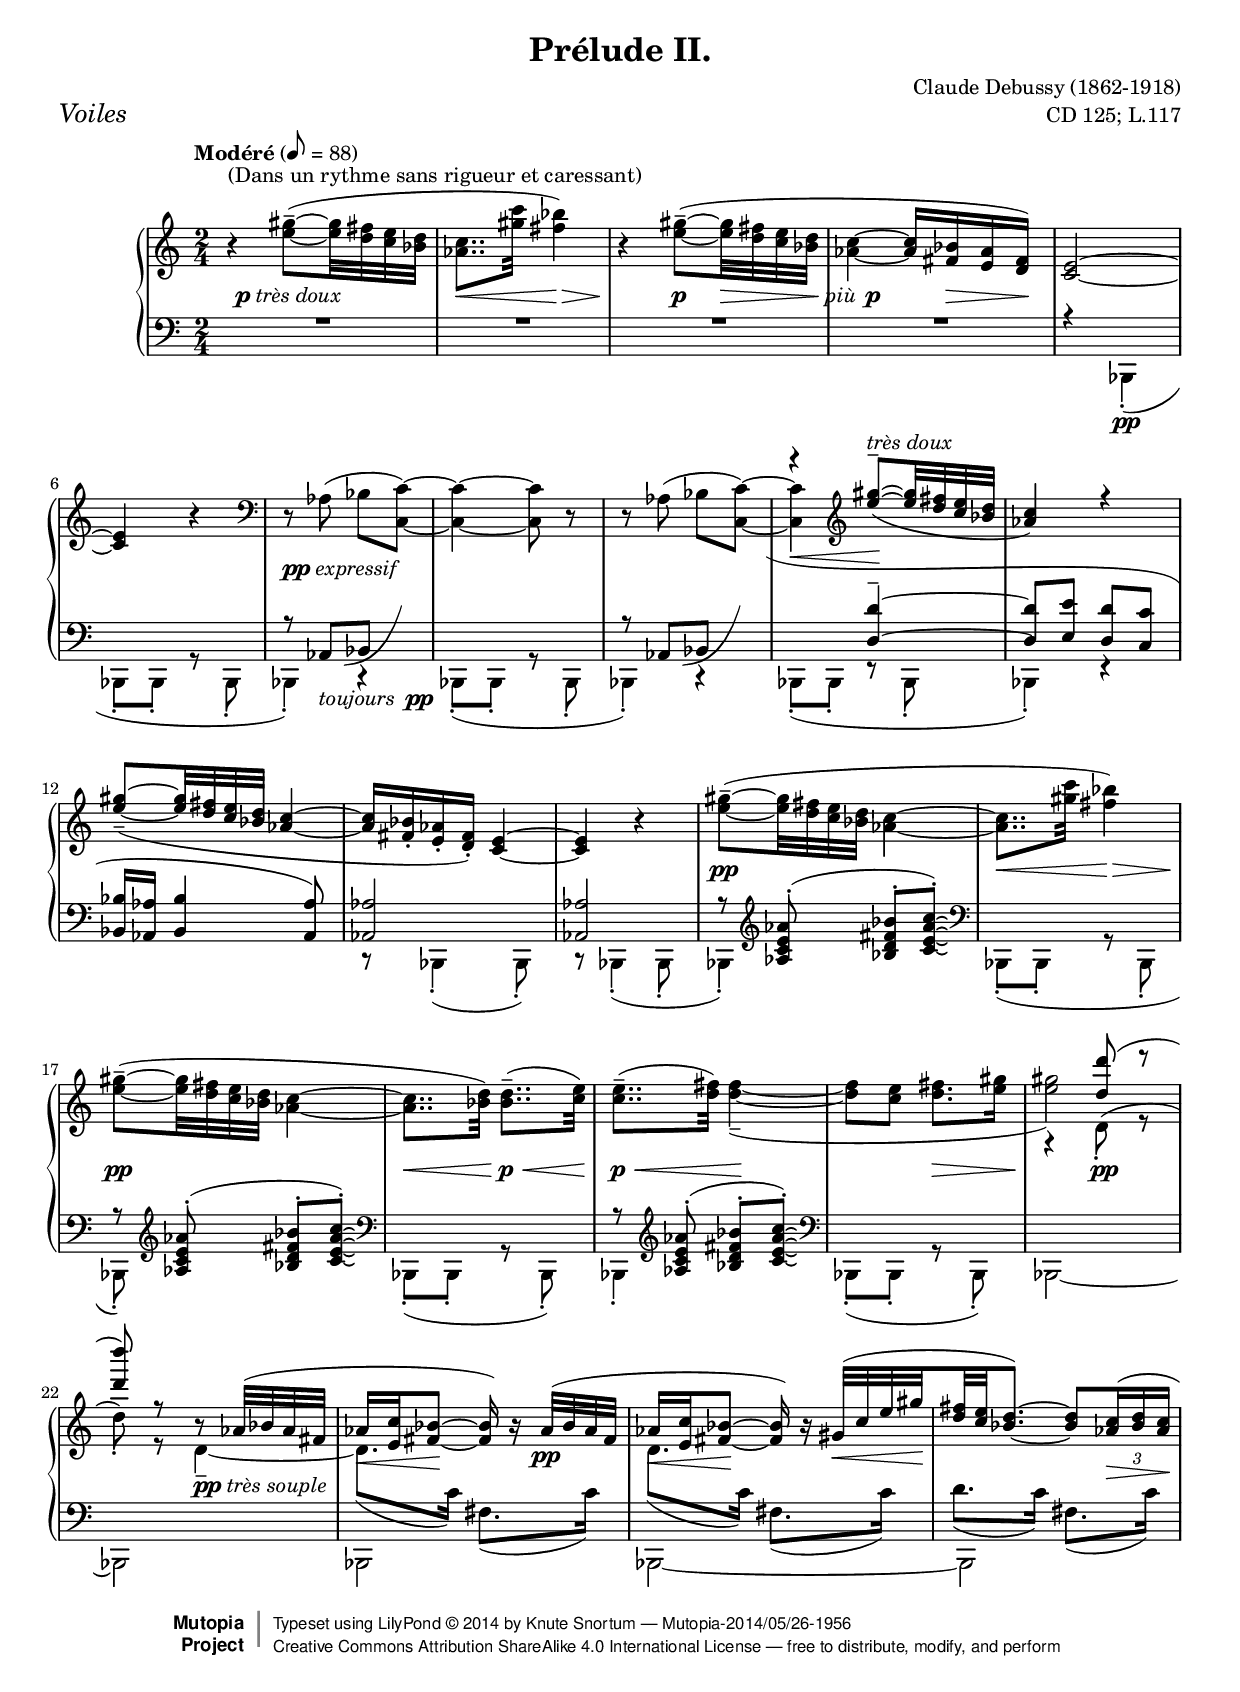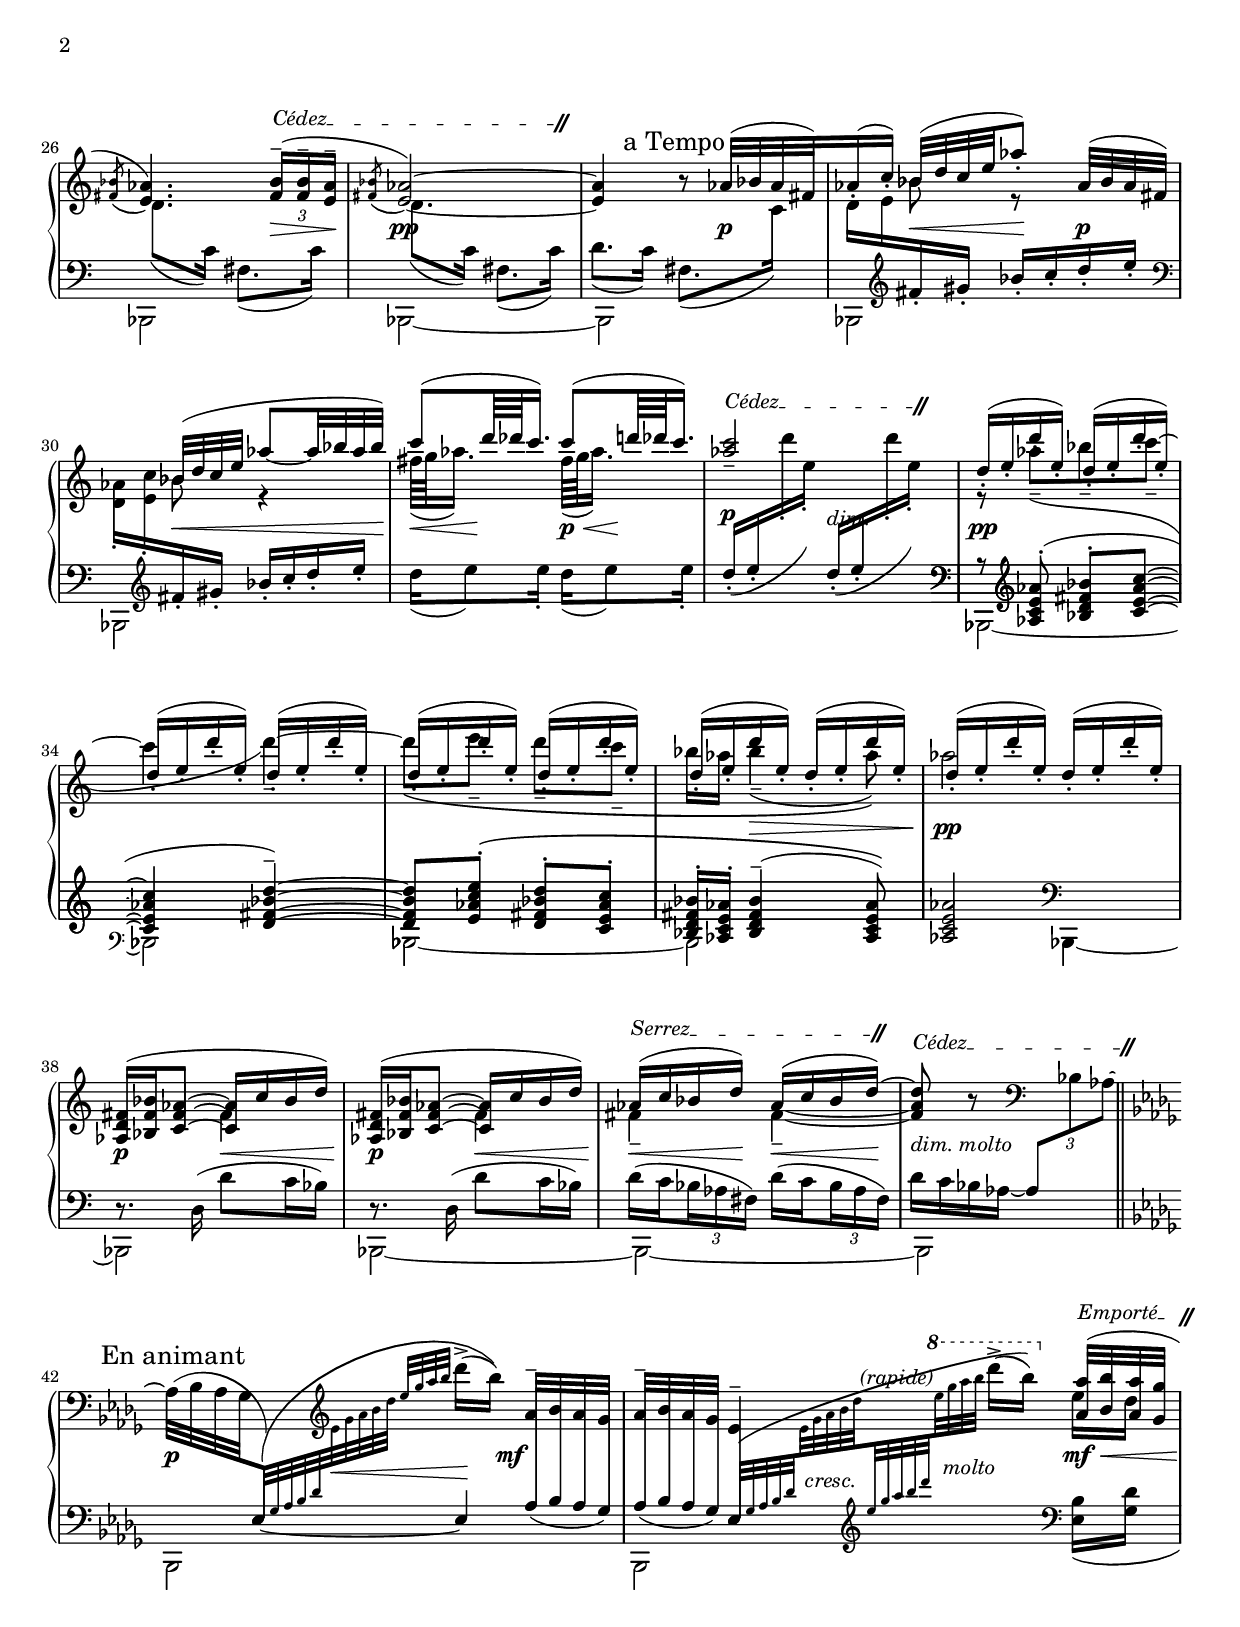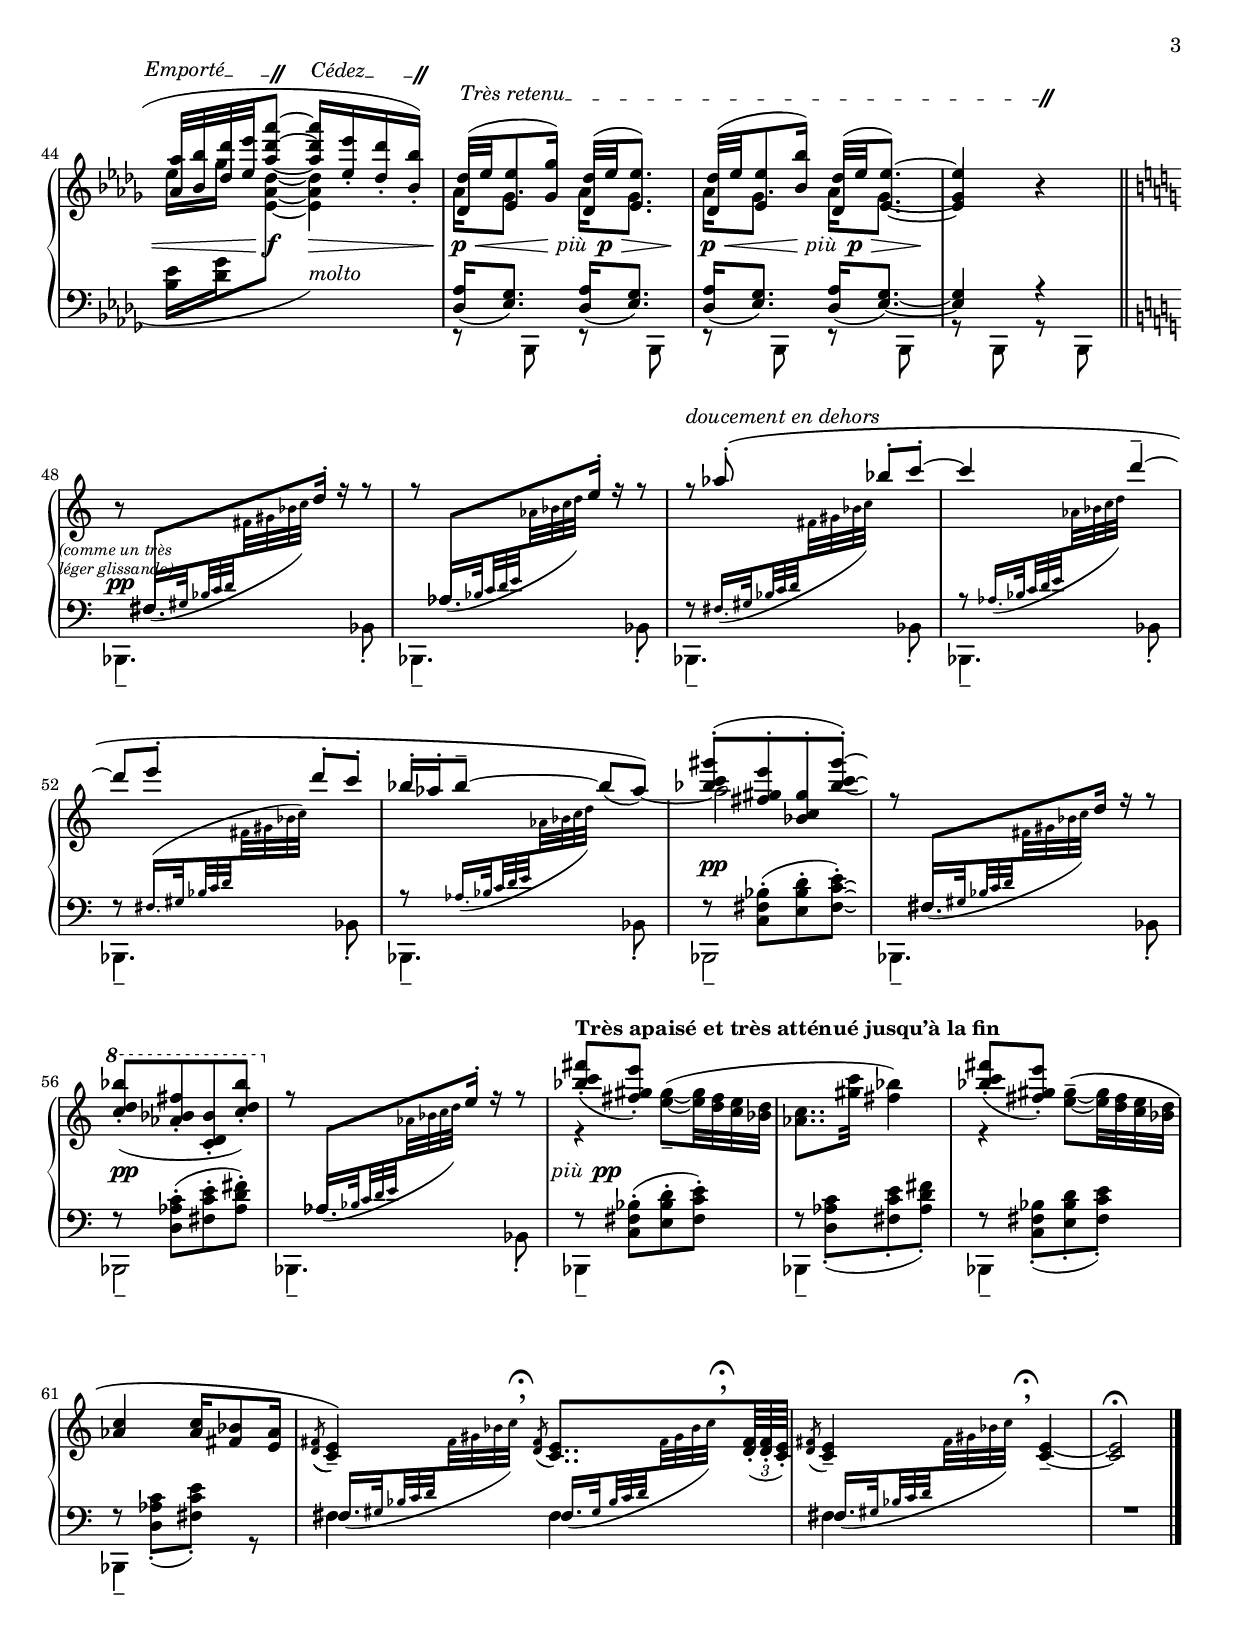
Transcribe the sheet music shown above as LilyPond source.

%...+....1....+....2....+....3....+....4....+....5....+....6....+....7....+....

%%--------------------------------------------------------------------
% The Mutopia Project
% LilyPond template for keyboard solo piece
%%--------------------------------------------------------------------

\version "2.19.15"
\language "english"

% #(set-default-paper-size "letter")

#(set-global-staff-size 18)

\paper {
    top-margin = 8\mm                              %-minimum top-margin: 8mm
    top-markup-spacing.basic-distance = #5         %-dist. from bottom of top margin to the first markup/title
    markup-system-spacing.basic-distance = #6      %-dist. from header/title to first system
    top-system-spacing.basic-distance = #12        %-dist. from top margin to system in pages with no titles
    last-bottom-spacing.basic-distance = #11       %-pads music from copyright block

    %% --- Set these to false after all editing is finished
    ragged-bottom = ##f
    ragged-last-bottom = ##f
    
    %% --- Control system/score spacing
    system-system-spacing = 
      #'((basic-distance . 18)
         (minimum-distance . 18)
         (padding . 1)
         (stretchability . 12))
    score-system-spacing =
      #'((basic-distance . 12)
         (minimum-distance . 6)
         (padding . 1)
         (stretchability . 12))
}

\header {
    title = "Prélude II."
    composer = "Claude Debussy (1862-1918)"
    opus = "CD 125; L.117"
    piece = \markup \italic \huge "Voiles"
    date = "1910"
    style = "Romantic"
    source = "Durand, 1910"

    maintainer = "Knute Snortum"
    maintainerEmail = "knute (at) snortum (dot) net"
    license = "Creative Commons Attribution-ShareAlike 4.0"

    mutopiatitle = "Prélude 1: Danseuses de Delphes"
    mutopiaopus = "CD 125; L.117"
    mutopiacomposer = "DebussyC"
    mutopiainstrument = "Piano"

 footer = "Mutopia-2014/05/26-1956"
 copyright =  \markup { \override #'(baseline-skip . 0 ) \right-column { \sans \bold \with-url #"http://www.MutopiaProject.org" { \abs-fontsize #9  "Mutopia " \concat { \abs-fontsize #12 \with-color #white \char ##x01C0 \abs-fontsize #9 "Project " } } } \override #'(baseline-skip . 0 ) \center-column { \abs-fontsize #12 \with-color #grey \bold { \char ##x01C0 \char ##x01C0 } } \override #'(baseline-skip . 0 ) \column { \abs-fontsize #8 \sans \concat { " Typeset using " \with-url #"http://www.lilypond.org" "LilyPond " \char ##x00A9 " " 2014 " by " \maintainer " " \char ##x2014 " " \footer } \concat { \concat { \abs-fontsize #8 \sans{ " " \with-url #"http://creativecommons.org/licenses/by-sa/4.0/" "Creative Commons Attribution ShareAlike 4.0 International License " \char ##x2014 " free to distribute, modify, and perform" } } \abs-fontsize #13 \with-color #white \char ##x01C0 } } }
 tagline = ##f
}

%%-----------------------------------------------------------------------------
% Corrections from the source
%
% * bar 31, first and third eighth, lower voice in right hand, durations should
%   be 64ths like the upper voice
% * bar 40, lower voice in the left hand should be tied to next measure
% * bar 42, fourth eighth, right hand, should be treble clef
% * bar 51, second quarter, d''' should be tied to next measure
% * bar 62, triplets at the end of the bar need to be 64th notes, not 32nd
%%-----------------------------------------------------------------------------

%--------Definitions

\version "2.18.2"

%--------Definitions for Debussy Prelude 2
staffUp = \change Staff = "upper"
staffDown = \change Staff = "lower"

subGroupEighth = {
  \set subdivideBeams = ##t
  \set baseMoment = #(ly:make-moment 1/8)
  \set beatStructure = #'(2 2)
}
subGroupThirtySecond = {
  \set subdivideBeams = ##t
  \set baseMoment = #(ly:make-moment 1/32)
  \set beatStructure = #'(8 8)
}
subGroupOff = {
  \set subdivideBeams = ##f
  %\set baseMoment = #(ly:make-moment 1/4)
  %\set beatStructure = #'(1 1)
}

graceOn = {
  \teeny
  \override Stem.no-stem-extend = ##t
  \override Stem.length-fraction = #0.7
}
graceOff = {
  \normalsize
  \revert Stem.no-stem-extend
  \revert Stem.length-fraction
}

tupletBracketOff = \override TupletBracket.bracket-visibility = ##f

%---Dynamics definitions
tresDoux = \markup { \italic "très doux" }
pTresDouxMarkup = \markup { \dynamic p \normal-text { \tresDoux } }
pTresDoux = #(make-dynamic-script #{ \pTresDouxMarkup #} )
piuPMarkup = \markup { \dynamic \normal-text { \italic "più " } p }
piuP = #(make-dynamic-script #{ \piuPMarkup #} )
piuPPMarkup = \markup { \dynamic \normal-text { \italic "più " } pp }
piuPP = #(make-dynamic-script #{ \piuPPMarkup #} )
cres = \markup { \italic "cresc." }
molto = \markup { \italic "molto" }
rapide = \markup { \italic "(rapide)" }

#(define (myDynamics dynamic)
   (cond
     ;; each (<test> <expression> …) sequence must be wrapped
     ;; into brackets
     ((equal? dynamic pTresDouxMarkup)
      0.55)
     ((equal? dynamic piuPMarkup)
      0.52)
     ;; and so forth: insert as many as you like
     (else
      (default-dynamic-absolute-volume dynamic))))

hidePP = \tweak #'stencil ##f \pp
touPP = \markup { \dynamic { \normal-text { \italic "toujours " } pp } }
ppExpr = \markup { \dynamic pp \normal-text { \italic expressif } }
ppTresSouple = \markup { \dynamic pp \normal-text { \italic "très souple" } }
%-- End Dynamics

%-- Custom Spanners
#(define (text-spanner-start-stop mus)
    (let ((elts (ly:music-property mus 'elements)))
    (make-music 'SequentialMusic 'elements 
       (append  
          (list (make-music 'TextSpanEvent 'span-direction -1))
          (reverse (cdr (reverse elts)))
          (list (make-music 'TextSpanEvent 'span-direction 1))
          (list (last elts))))))

stringSpanner =
#(define-music-function (parser location left music)(string? ly:music?)
  #{
     \override TextSpanner.bound-details.left.text = $left
     \override TextSpanner.bound-details.right.text = 
         \markup { \musicglyph #"scripts.caesura.straight" }
     $(text-spanner-start-stop music)
  #})
%-- End Spanners

caesura = {
  \mark
  \markup { \musicglyph #"scripts.caesura.straight" }
}

shapeSlurOne = \shape #'((2 . 0) (2 . 1) (3 . 0.5) (4 . 6)) Slur
shapeSlurTwo = \shape #'((-12 . 2) (-10 . -3) (0 . 2) (0 . 0)) Slur
shapeSlurThree = \shape #'((0 . 0) (0 . 0) (0 . 0) (0 . -5)) Slur

flagHide = \once \override Voice.Flag.transparent = ##t

cueBassClefLow = { 
  \once \override Staff.CueClef.Y-offset = #-4 
  \cueClef bass 
}

cueClefUnbrokenVisibility = {
  %% Truth vector = end-of-line unbroken begin-of-line
  \override Staff.CueClef.break-visibility = ##( #f #f #f )
}

ottavaEight = { \ottava #1 \set Staff.ottavation = #"8" }

legendOne = \markup { \center-align \smaller "doux et soutenu" }
legendTwo = \markup { \center-align \italic \smaller "doux mais en dehors" }
legendThree = \markup { \italic "doucement en dehors" }
dansUnRythme = "(Dans un rythme sans rigueur et caressant)" 
tresApaise = \markup { \bold "Très apaisé et très atténué jusqu’à la fin" }

configLVTiesOne = \override 
  LaissezVibrerTieColumn.tie-configuration
     = #`((-6 . ,DOWN)
          (-4 . ,DOWN)
          (-2 . ,UP)
          (0 . ,UP)) 
     
configLVTiesTwo = \override 
  LaissezVibrerTieColumn.tie-configuration
     = #`((1 . ,DOWN)
          (5 . ,UP)
          (7 . ,UP))  
     
configLVTiesThree = \override 
  LaissezVibrerTieColumn.tie-configuration
     = #`((6 . ,DOWN)
          (8 . ,UP)
          (13 . ,UP))      

breathFermata = \override BreathingSign.text = \markup {
  \override #'(direction . 1)
  \override #'(baseline-skip . 1.8)
  \dir-column {
    \translate #'(0.155 . 0)
    \center-align \musicglyph #"scripts.rcomma"
    \center-align \musicglyph #"scripts.ufermata"
  }
}

global = {
  \key c \major
  \time 2/4
  \numericTimeSignature
}


%------------Music

upperStaffTop = \relative c''' {
  \tempo "Modéré" 8 = 88
  \oneVoice
  \tupletBracketOff
  
  r4^\dansUnRythme <gs e>8-- ~ ( q32 <fs d> <e c> <d bf> |
  <c af>8.. <c' gs>32 <bf fs>4 ) |
  r4 <gs e>8-- ~ ( q32 <fs d> <e c> <d bf> |
  <c af>4 ~ q16 <bf fs> <af e> <fs d> ) |
  <e c>2 ~ |
  q4 r |
  \clef bass
  r8 af,= ( bf <c c,> ) ~ |
  
  \barNumberCheck #8
  q4 ~ q8 r |
  r8 s4. | 
  \voiceOne 
  r4 \clef treble \slurDown <gs''='' e>8-- ^\tresDoux ~ ( 
    q32 <fs d> <e c> <d bf> | 
  <c af>4 ) r4 |
  \oneVoice
  \stemUp \slurDown
  <gs' e>8-- ~ ( q32 <fs d> <e c> <d bf> <c af>4 ~ |
  q16 <bf fs>-. <af e>-. <fs d>-. ) <e c>4 ~ |
  q4 r |
  \stemNeutral \slurNeutral
  <gs' e>8-- ~ ( q32 <fs d> <e c> <d bf> <c af>4 ~ |
  
  \barNumberCheck #16
  q8.. <c' gs>32 <bf fs>4 ) |
  <gs e>8-- ~ ( q32 <fs d> <e c> <d bf> <c af>4 ~ |
  q8.. <d bf>32 ) q8..-- ( <e c>32 ) |
  q8..-- ( <fs d>32 ) 
  << 
    { 
      s4 |
      s2 |
      s4 <d d'>8 ( r |
      <d' d'>8 ) r 
    } 
    \\ 
    {  
      <fs, d>4-- ~ ( |
      q8 <e c> <fs d>8. <gs e>16 |
      q2 ) | 
      s4
    } 
  >>
  \slurUp \stemUp
  r8 af,='32 ( bf af fs |
  af16 \< <e c'>16 <fs bf>8 \! ~ q16 ) r af32 \pp ( bf af fs |
    
  \barNumberCheck #24
  af16 \< <e c'>16 <fs bf>8 \! ~ q16 ) r 
    \subGroupEighth gs32 \< ( [ c e gs \! \subGroupOff |
  \tupletDown
  <d fs>32 <c e> <bf d>8. ] ) ~ q8 
    \tuplet 3/2 { <af c>16 ( \> <bf d> <af c> \! } |
    \break
  \acciaccatura { <fs bf>8 } <e af>4. )
    %\textSpannerUp
    \tuplet 3/2 { <fs bf>16^- ( \> q^- <e af>^- \! } |
  \acciaccatura { <fs bf>8 } <e af>2 ) ~ |
  q4 \mark "a Tempo" r8 af32 ( [ bf af fs ) |
  af16-. ( c-. ) ] bf32 ( [ d c e af8-. ] ) af,32 ( bf af fs |
  s8 ) bf32 ( d c e af8 ~ af32 bf af bf ) |
  c8 ( [ d64 df c16. ] ) c8 ( d64 df c16. ) |
  
  \barNumberCheck #32
  <af c>2-- |
  \repeat unfold 5 {
    d,16-. ( [ e-. d'-. e,-. ] ) d-. ( [ e-. d'-. e,-. ] ) |
  }
  <<
    { <af,,= d fs>16 ( [ <bf fs' bf> <c af'>8 ] ~ q16 c' bf d ) | }
    \\
    { s8 \flagHide \stemUp \tieUp fs,8 ~ \stemDown fs4 | }
  >>
  <<
    { 
      <af, d fs>16 ( [ <bf fs' bf> <c af'>8 ] ~ q16 c' bf d ) | 
    }
    \\
    { 
      s8 \flagHide \stemUp \tieUp fs,8 ~ \stemDown fs4 | 
    }
  >>
  
  \barNumberCheck #40
  \set tieWaitForNote = ##t
  \stringSpanner "Serrez" { af16 ( [ c bf d ] ) af16 ~ ( c bf d ) ~ } |
  <d af>8 r \clef bass s4 |
  s8 -\tweak X-offset #-7 -\tweak Y-offset #5 ^\markup \huge "En animant" 
    s s af32^- bf af gf |
  af32^- bf af gf ef4^- 
    \stringSpanner "Emporté" { <af' af,>32 ( <bf bf,> <af af,> <gf gf,> |
  <af af,>32 [ <bf bf,> <df df,> <ef ef,> <af df, af>8 ] ~ }
    \stringSpanner "Cédez" { q16 <ef ef,>_. <df df,>_. <bf bf,>_. ) } |
  \stringSpanner "Très retenu" { <df, df,>32 ( ef <ef ef,>8 <gf gf,>16 ) 
    <df df,>32 ( ef <ef ef,>8. ) |
  <df df,>32 ( ef <ef ef,>8 <bf' bf,>16 ) <df, df,>32 ( ef <ef ef,>8. ) ~ |
  q4 r } |
  \bar "||"
  
  \barNumberCheck #48
  \key c \major
  r8
    -\tweak X-offset #-6
    -\tweak Y-offset #-5
    _\markup \override #'(baseline-skip . 2.0) \tiny \italic 
      \column { "(comme un très" "léger glissando)" }
    <<
      {
        \voiceOne \staffDown fs,,= [ \staffUp d''16-. ]  
      }
      \new Voice {
        \voiceTwo
        \scaleDurations 4/11 {
          \staffDown \stemUp fs,,=16. ( \graceOn 
          \set stemLeftBeamCount = #3
          \set stemRightBeamCount = #1
          gs32 
          \set stemLeftBeamCount = #1
          bf c 
          \set stemRightBeamCount = #1
          d 
          \staffUp \stemDown 
          \set stemLeftBeamCount = #1
          fs gs bf c )
        }
      }
    >>
    r16 r8 |
  r8
    <<
      {
        \voiceOne \staffDown af,= [ \staffUp e''16-. ] 
      }
      \new Voice {
        \voiceTwo
        \scaleDurations 4/11 {
          \staffDown \stemUp af,,=16. ( \graceOn 
          \set stemLeftBeamCount = #3
          \set stemRightBeamCount = #1
          bf32 
          \set stemLeftBeamCount = #1
          c d 
          \set stemRightBeamCount = #1
          e 
          \staffUp \stemDown 
          \set stemLeftBeamCount = #1
          af bf c d )
        }
      }
    >>
    r16 r8 |
  s2 * 4 |
  <bf'='' c gs'>8-. ( [ <fs gs e'>-. <bf, c gs'>-. 
    \configLVTiesThree <bf' c gs'>-. ] ) \laissezVibrer |
  r8
    <<
      {
        \voiceOne \staffDown fs,,= [ \staffUp d''16 ]  
      }
      \new Voice {
        \voiceTwo
        \scaleDurations 4/11 {
          \staffDown \stemUp fs,,=16. ( \graceOn 
          \set stemLeftBeamCount = #3
          \set stemRightBeamCount = #1
          gs32 
          \set stemLeftBeamCount = #1
          bf c 
          \set stemRightBeamCount = #1
          d 
          \staffUp \stemDown 
          \set stemLeftBeamCount = #1
          fs gs bf c )
        }
      }
    >>
    r16 r8 |
    
  \barNumberCheck #56
  \ottavaEight 
    <c' d bf'>8_. _( [ <af bf fs'>_. <c, d bf'>_. <c' d bf'>_. ] ) \ottava #0
  r8
    <<
      {
        \voiceOne \staffDown af,,= [ \staffUp e''16-. ] 
      }
      \new Voice {
        \voiceTwo
        \scaleDurations 4/11 {
          \staffDown \stemUp af,,=16. ( \graceOn 
          \set stemLeftBeamCount = #3
          \set stemRightBeamCount = #1
          bf32 
          \set stemLeftBeamCount = #1
          c d 
          \set stemRightBeamCount = #1
          e 
          \staffUp \stemDown 
          \set stemLeftBeamCount = #1
          af bf c d )
        }
      }
    >>
    r16 r8 |
  <bf' c fs>8_. ^\tresApaise _( <fs gs e'>_. ) s4 |
  s2 |
  <bf c fs>8_. _( <fs gs e'>_. ) s4 |
}

upperStaffBottom = \relative c' {
  s2 * 7 | 
  
  \barNumberCheck #8
  s2 |
  \clef bass \slurUp \tieNeutral 
  s8 af ( bf <c c,> ) ~ | 
  q4 s4 |
  s2 * 5 |
  
  \barNumberCheck #16
  s2 * 5 |
  r4 \stemDown d8-. ( r |
  d'8-. ) r \stemNeutral s4 |
  s2 |
  
  \barNumberCheck #24
  s2 * 2 |
  \textSpannerUp
  s4. \stringSpanner "Cédez" { s8 |
  s4.. s16 } | 
  s2 |
  s8 bf='8 r8 s8 |
  s8 bf8 r4 |
  \slurDown fs'64 ( g af16. ) s8 fs64 ( g af16. ) s8 |
  
  \barNumberCheck #32
  \stringSpanner "Cédez" { s16 s s s s s s s } |
  r8 \shapeSlurThree af=''-- ( [ bf-- c-- ] ~ |
  c4 d-- ) ~ |
  d8 \( e-- d-- c-- |
  bf16 af bf4-- ( af8 ) \) |
  af2 |
  s2 |
  s2 |
  
  \barNumberCheck #40
  \voiceTwo 
  fs,4-- fs-- ~ |
  \flagHide \stemUp \stringSpanner "Cédez" { fs8 s s16 s s s } \stemDown |
  s2 |
  s4. ef'16 df |
  ef16 gf s4. |
  af,16 gf8. af16 gf8. |
  af16 gf8. af16 gf8. ~ |
  \stemUp gf4 s |
  
  \barNumberCheck #48
  s2 |
  s2 |
  \voiceOne
  r8 ^\legendThree af'=''-. \( bf-. c-. ~ |
  c4 d-- ~ |
  d8  e-. d-. c-. |
  bf16-. af-. bf8-- ~ bf _( af _~ ) \) |
  \voiceTwo
  af2 |
  s2 |
  
  \barNumberCheck #56
  s2 |
  s2 |
  r4 <gs e>8-- ~ ^( q32 <fs d> <e c> <d bf> |
  <c af>8.. <c' gs>32 <bf fs>4 ) |
  r4 <gs e>8^- ~ ^\( q32 <fs d> <e c> <d bf> |
  \stemUp <c af>4 q16 <fs, bf>8 <e af>16 |
  \tupletBracketOff
  \acciaccatura { <d fs>8 ( } <c e>4-- ) \) 
    \breathFermata
    \once \override BreathingSign.Y-offset = #3  \breathe
    \acciaccatura { <d fs>8 } <c e>8.. [ 
    \once \override BreathingSign.Y-offset = #4 \breathe
    \tuplet 3/2 { <d fs>64-. ( <d fs>-. <c e>-. ) ] } |
  \acciaccatura { <d fs>8 } <c e>4-- 
    \once \override BreathingSign.Y-offset = #3 \breathe 
    q4-- ~ |
  q2 ^\fermata |
  \bar "|."
}

lowerStaffTop = \relative c {
  \voiceOne
  R1 * 2 |
  r4 s | 
  s2 |
  r8 \shapeSlurOne af _\touPP _( [ bf ] ) s |
  
  \barNumberCheck #8
  s2 | 
  r8 \shapeSlurOne af  _( [ bf ] ) s |
  s4 \shapeSlurTwo <d'=' d,>-- ~ ( |
  q8 <e e,> <d d,> <c c,> |
  <bf bf,>16 <af af,> <bf bf,>4 <af af,>8 ) |
  q2 |
  q2 |
  r8 \clef treble <af' e c af>-. ( <bf fs d bf>-. 
    \configLVTiesOne <c af e c>-. ) \laissezVibrer \clef bass |
    
  \barNumberCheck #16
  s2 |
  r8 \clef treble <af e c af>-. ( <bf fs d bf>-. 
    \configLVTiesOne <c af e c>-. ) \laissezVibrer \clef bass |
  s2 |
  r8 \clef treble <af e c af>-. ( <bf fs d bf>-. 
    \configLVTiesOne <c af e c>-. ) \laissezVibrer \clef bass |
  s2 |
  s2 |
  s4 \voiceFour \staffUp d,='4-- ~ |
  d8. ( \staffDown c16 ) fs,8. ( c'16 ) |
  
  \barNumberCheck #24
  \staffUp d8. ( \staffDown c16 ) fs,8. ( c'16 ) |
  d8. ( c16 ) fs,8. ( c'16 ) |
  \staffUp d8. ( \staffDown c16 ) fs,8. ( c'16 ) |
  \staffUp d8. ( \staffDown c16 ) fs,8. ( c'16 ) |
  d8. ( c16 ) fs,8. ( \staffUp c'16 ) |
  d16 e \staffDown \clef treble \stemUp fs-. gs-. bf-. c-. d-. e-. |
  \clef bass \staffUp \stemDown <d, af'>16-. <e c'>-. 
    \staffDown \stemUp \clef treble fs-. gs-. bf-. c-. d-. e-. |
  \stemDown d16 ( e8 ) e16-. d16 ( e8 ) e16-. |
  
  \barNumberCheck #32
  \stemUp d16-. ^\p ( e-. \staffUp \stemDown d'-. e,-. )
    \staffDown \stemUp d16-. %{ ^\markup { \whiteout \italic "dim." } %} ( 
    e-. \staffUp \stemDown d'-. e,-. ) 
  \staffDown \clef bass
  <<
    \new Voice {
      \voiceOne r8 \clef treble <af, e c af>8-. ( <bf fs d bf>-. <c af e c> ~ |
      q4 <d bf fs d>4-- ) ~ |
      q8 <e c af e>-. \( <d bf fs d>-. <c af e c>-. |
      <bf fs d bf>16-. <af e c af>-. <bf fs d bf>4-- ( <af e c af>8 ) \)
    }
    \new Staff \with { createSpacing = ##f \omit TimeSignature } {
      \voiceTwo bf,,,=,,2 ~ |
      \cueClefUnbrokenVisibility
      \cueBassClefLow bf2 |
      \cueBassClefLow bf2 ~ |
      \cueBassClefLow bf2 |
    }
  >>
  \clef treble
  \stemUp
  <af'''=' e c af>2 |
  \clef bass
  \stemDown \slurUp
  d,,8.\rest d16 ( d'8 c16 bf ) |
  d,8.\rest d16 ( d'8 c16 bf ) |
  
  \barNumberCheck #40
  \subGroupEighth
  \tupletBracketOff
  d16 ( [ c \tuplet 3/2 { bf16 af fs ) ] } 
    d'16 ( c \tuplet 3/2 { bf16 af fs ) } |
  \subGroupOff
  d'16 c bf af ~ 
    \tuplet 3/2 { \stemUp af8 \stemNeutral \staffUp bf \tieUp af ~ } |
  \bar "||"
    
  \key bf \minor
  af32 [ ( bf af gf \staffDown 
    <<
      {
        \voiceTwo \stemUp ef8 ) ] ~ ef4 
      }
      \new Voice {
        \voiceOne
        \scaleDurations 4/14 { 
          \staffDown
          ef32 [ \(
          \graceOn gf af bf df \staffUp \stemDown \clef treble 
          ef \< gf af bf df ] \stemUp ef gf af bf \graceOff 
        }
        \stemNeutral df16^> \! ( [ bf ] ) \) s8 |
      }
    >>
  s8
    <<
      {
        \voiceTwo \stemUp \autoBeamOff \crossStaff { 
          ef,,,=4
        }
        \autoBeamOn
      }
      \new Voice {
        \voiceOne
        \subGroupThirtySecond
        \scaleDurations 4/19 {  
          \staffDown
          ef32 [ ^\(
          \graceOn gf af bf 
          \set stemRightBeamCount = #1
          df
          \set stemLeftBeamCount = #1
          \staffUp \stemDown ef gf af bf 
          \set stemRightBeamCount = #1
          df
          \set stemLeftBeamCount = #1
          \staffDown \clef treble \stemUp ef gf af bf 
          \set stemRightBeamCount = #1
          df
          \set stemLeftBeamCount = #1
          \staffUp \ottavaEight \stemDown ef gf af bf ] \graceOff
        }
        \subGroupOff
        \stemNeutral df16^> ( [ bf ] ) \) \ottava #0
      }
    >>
    \clef bass \stemDown <bf,,,= ef,>16 _( <df gf,> |
  <ef bf>16 [ <gf df> \staffUp <df' af ef>8 ] ~ q4 ) \staffDown |
  \stemUp <af, df,>16 ( <gf ef>8. ) <af df,>16 ( <gf ef>8. ) |
  <af df,>16 ( <gf ef>8. ) <af df,>16 ( <gf ef>8. ) ~ |
  q4 af \rest |
  
  \barNumberCheck #48
  s2 |
  s2 |
  fs8 \rest 
    \scaleDurations 4/11 {
      \stemUp \graceOn fs16. (  
      \set stemLeftBeamCount = #3
      \set stemRightBeamCount = #1
      gs32 
      \set stemLeftBeamCount = #1
      bf c 
      \set stemRightBeamCount = #1
      d 
      \staffUp \stemDown 
      \set stemLeftBeamCount = #1
      fs gs bf c ) \graceOff \staffDown
    }
    s4 |
  af,8 \rest
    \scaleDurations 4/11 {
      \stemUp \graceOn af16. (  
      \set stemLeftBeamCount = #3
      \set stemRightBeamCount = #1
      bf32 
      \set stemLeftBeamCount = #1
      c d 
      \set stemRightBeamCount = #1
      e 
      \staffUp \stemDown 
      \set stemLeftBeamCount = #1
      af bf c d ) \staffDown \graceOff
    }
    s4 |
  fs,,8 \rest
    \scaleDurations 4/11 {
      \stemUp \graceOn fs16. ^(  
      \set stemLeftBeamCount = #3
      \set stemRightBeamCount = #1
      gs32 
      \set stemLeftBeamCount = #1
      bf c 
      \set stemRightBeamCount = #1
      d 
      \staffUp \stemDown 
      \set stemLeftBeamCount = #1
      fs gs bf c ) \staffDown \graceOff
    }
    s4 |
  af,8 \rest
    \scaleDurations 4/11 {
      \stemUp \graceOn af16. _(  
      \set stemLeftBeamCount = #3
      \set stemRightBeamCount = #1
      bf32 
      \set stemLeftBeamCount = #1
      c d 
      \set stemRightBeamCount = #1
      e 
      \staffUp \stemDown 
      \set stemLeftBeamCount = #1
      af bf c d ) \staffDown \graceOff
    }
    s4 |
  fs,,8 \rest <c fs bf>^. ^( [ <e bf' d>^. 
    \configLVTiesTwo <fs c' e>^. ] ) \laissezVibrer
  s2 |
  
  \barNumberCheck #56
  fs8 \rest <d af' c>^. [ ^( <fs c' e>^. <af d fs>^. ) ]
  s2 |
  fs8 \rest <c fs bf>^. [ ^( <e bf' d>^. <fs c' e>^. ) ] 
  fs8 \rest <d af' c>-. [ ( <fs c' e>-. <af d fs>-. ) ]
  fs8 \rest <c fs bf>-. [ ( <e bf' d>-. <fs c' e>-. ) ]
  fs8 \rest <d af' c>-. [ ( <fs c' e>-. ) ] r8 |
  <<
    { \voiceFour fs4 fs | fs4 }
    \new Voice {
      \voiceThree
      \scaleDurations 8/12 {
        \stemUp fs16. _( [
        \set stemLeftBeamCount = #3
        \set stemRightBeamCount = #1
        \graceOn
        gs32 
        \set stemLeftBeamCount = #1
        bf c 
        \set stemRightBeamCount = #1
        d 
        \staffUp \stemDown 
        \set stemLeftBeamCount = #1
        fs gs bf c ] )  
        \graceOff \staffDown s
      }
      \scaleDurations 8/12 {
        \stemUp fs,,16. _( [
        \set stemLeftBeamCount = #3
        \set stemRightBeamCount = #1
        \graceOn
        gs32 
        \set stemLeftBeamCount = #1
        bf c 
        \set stemRightBeamCount = #1
        d 
        \staffUp \stemDown 
        \set stemLeftBeamCount = #1
        fs gs bf c ] ) 
        \staffDown \graceOff s
      }
      |
      \scaleDurations 8/12 {
        \stemUp fs,,16. _( [
        \set stemLeftBeamCount = #3
        \set stemRightBeamCount = #1
        \graceOn
        gs32 
        \set stemLeftBeamCount = #1
        bf c 
        \set stemRightBeamCount = #1
        d 
        \staffUp \stemDown 
        \set stemLeftBeamCount = #1
        fs gs bf c ] ) 
        \staffDown \graceOff s
      }
    }
  >>
}

lowerStaffBottom = \relative c, {
  \voiceTwo
  s2 * 4 |
  s4 bf-. \pp ( |
  bf8-. bf-. r bf-. |
  bf4-. ) r |
  
  \barNumberCheck #8
  bf8-. ( bf-. r bf-. |
  bf4-. ) r |
  bf8-. ( bf-. r bf-. |
  bf4-. ) r |
  s2 |
  r8 bf4-. ( bf8-. ) |
  r8 bf4-. ( bf8-. |
  bf4-. ) s |
    
  \barNumberCheck #16
  bf8-. ( bf-. r bf-. |
  bf8-. ) s4. |
  bf8-. ( bf-. r bf-. ) |
  bf4-. s |
  bf8-. ( bf-. r bf-. ) |
  bf2 ~ |
  bf2 |
  bf2 |
  
  \barNumberCheck #24
  bf2 ~ |
  bf2 |
  bf2 |
  bf2 ~ |
  bf2 |
  bf2 |
  bf2 | 
  s2 |
  
  \barNumberCheck #32
  s2 * 5 |
  s4 \clef bass bf ~ |
  bf2 |
  bf2 ~ |
  
  \barNumberCheck #40
  bf2 ~ |
  bf2 |
  \key bf \minor
  << 
    { 
      \voiceFour 
      bf2 |
      bf2 |
    }
    \new Voice {
      \voiceThree s4.
      \autoBeamOff \crossStaff { 
        af''32 _( bf af gf ) |
        af32 _( bf af gf ) s4. |
      } \autoBeamOn 
    }
  >>
  s2 |
  r8 bf,,=,, r bf |
  r8 bf r bf |
  r8 bf r bf |
  
  \barNumberCheck #48
  \key c \major
  \repeat unfold 6 {
    bf4.-- bf'8-. |
  }
  bf,2-- |
  bf4.-- bf'8-. |
  
  \barNumberCheck #56
  bf,2-- |
  bf4.-- bf'8-. |
  \repeat unfold 4 {
    bf,4-- s4 |
  }
  s2 |
  s2 |
  \voiceThree R2 |
}

dynamics = {
  s4 s4 -\pTresDoux |
  s4 \< s4 \> |
  s4 \! s8 \p s8 \> |
  s4 \piuP s16 s \> s s \! |
  s2 |
  s2 |
  s2 -\ppExpr |
  
  \barNumberCheck #8
  s2 |
  s2 |
  s4 \< s4 \! |
  s2 * 4 |
  s2 \pp |
  
  \barNumberCheck #16
  s4 \< s4 \> |
  s2 \pp |
  s4 \< s \p \< |
  s4 \p \< s \! |
  s4 s \> |
  s4 \! s \pp |
  s4 s -\ppTresSouple |
  s2 |
  
  \barNumberCheck #24
  s2 * 3 |
  s2 \pp |
  s4 s8 s \p |
  s8 s \< s \! s \p |
  s8 s \< s s32 s s s \!
  s16 \< s \! s8 s16 \< \p s \! s8 | 
  
  \barNumberCheck #32
  s4 s ^\markup { \italic "dim." } |
  s2 \pp |
  s2 |
  s2 |
  s8 s4. \> |
  s2 \pp |
  s4 \p s \< |
  s4 \p s \< |
  
  \barNumberCheck #40
  s16 \< s s s \! s \< s s s \! |
  s2 ^\markup { \italic "dim. molto" } |
  s8 \p s s \once \override DynamicText.X-offset = -3 s \mf |
  s8 s32 s -\tweak extra-offset #'(1 . -2) -\cres 
    s -\tweak extra-offset #'(0 . 7) ^\rapide
    s -\tweak extra-offset #'(2 . 0) -\molto s8  s \mf \< |
  s8 s \f s -\tweak extra-offset #'(0 . -1) -\molto \> s |
  s16 \p \< s8. s16 \piuP \> s8 s16 \! |
  s16 \p \< s8. s16 \piuP \> s8 s16 \! |
  s2 |
  
  \barNumberCheck #48
  s2 \pp |
  s2 |
  s2 \hidePP |
  s2 * 3 |
  s2 \pp |
  s2 |
  
  \barNumberCheck #56
  s2 \pp |
  s2 |
  s2 \piuPP
  s2 * 6 |
}

upperStaff = {
  \clef treble
  \global
  <<
    \new Voice { \voiceOne \upperStaffTop }
    \new Voice { \voiceTwo \upperStaffBottom }
  >>
}

lowerStaff = {
  \clef bass
  \global
  <<
    \new Voice { \voiceThree \lowerStaffTop }
    \new Voice { \voiceFour \lowerStaffBottom }
  >>
}

%-------Typeset music 
\score {
  \removeWithTag #'played
  \new PianoStaff <<
    %%\set PianoStaff.midiInstrument = "acoustic grand"
    \new Staff = "upper" { \upperStaff }
    \new Dynamics = "dyns" { \dynamics }
    \new Staff = "lower" \with { \accepts "Staff" } { \lowerStaff } 
  >>
  \layout {
    \context {
      \PianoStaff
      \consists #Span_stem_engraver
    }
  }
}

%-------generate Midi
\score {
    \removeWithTag #'printed
    \new PianoStaff <<
        \set PianoStaff.midiInstrument = "acoustic grand"
        \new Staff = "upper" { \clef treble \global \upperStaff }
        \new Dynamics = "dyns" { \dynamics }
        \new Staff = "lower" { \clef bass \global \lowerStaff }
    >>
    \midi {  
    }
}
